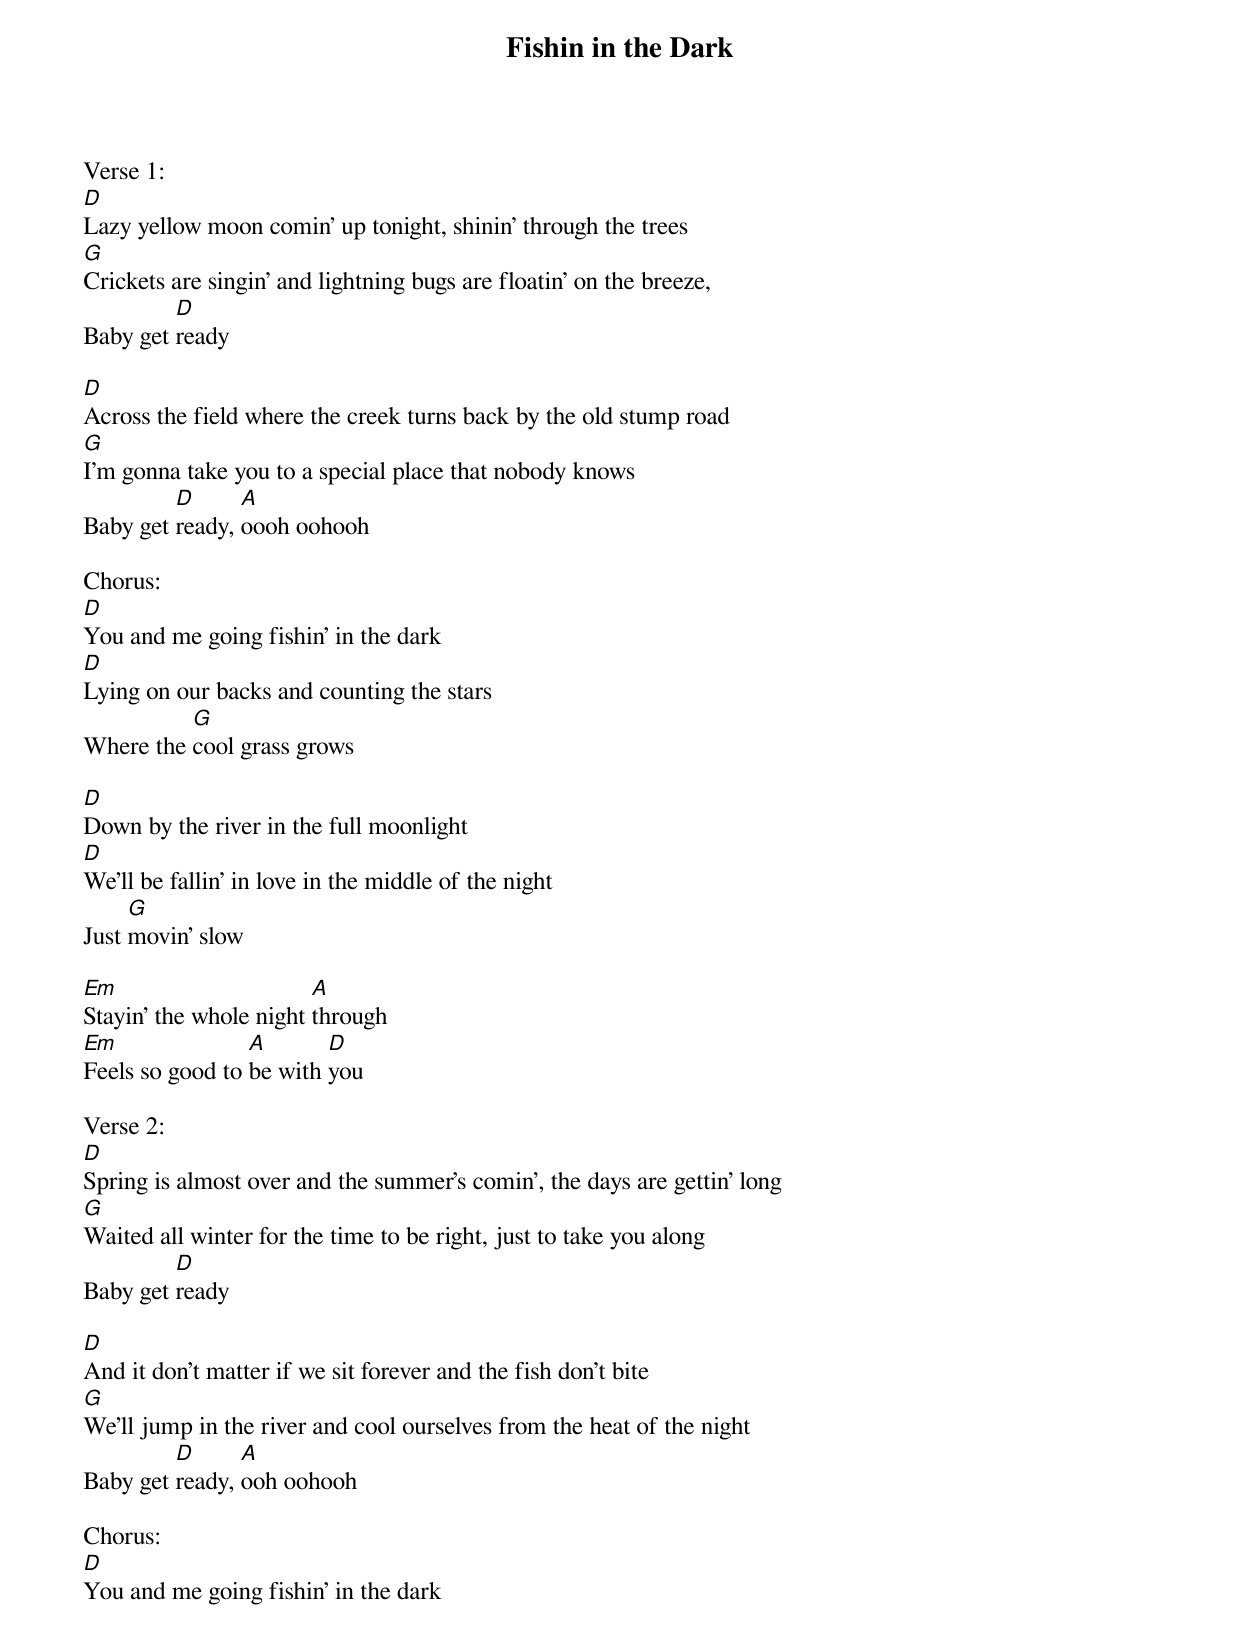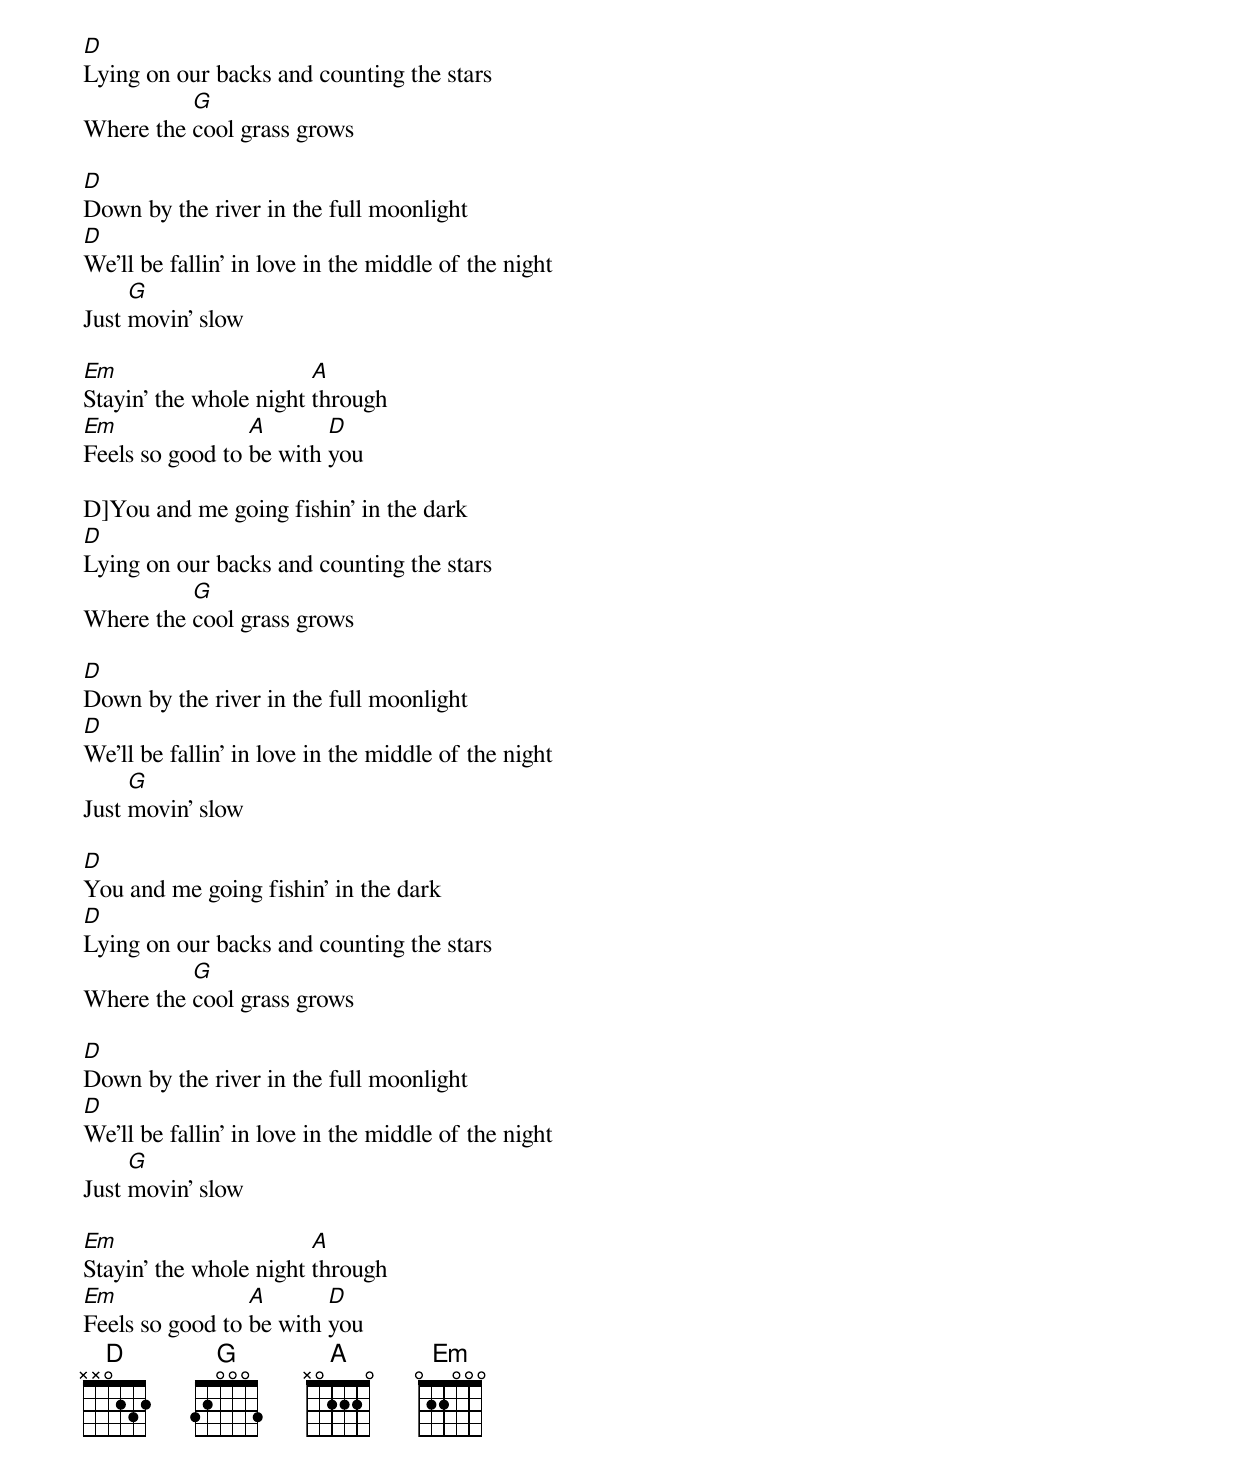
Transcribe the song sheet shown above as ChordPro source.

{title:Fishin in the Dark}
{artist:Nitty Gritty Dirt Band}
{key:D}
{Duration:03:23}
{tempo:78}
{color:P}

Verse 1:
[D]Lazy yellow moon comin' up tonight, shinin' through the trees
[G]Crickets are singin' and lightning bugs are floatin' on the breeze,
Baby get [D]ready

[D]Across the field where the creek turns back by the old stump road
[G]I'm gonna take you to a special place that nobody knows
Baby get [D]ready, [A]oooh oohooh

Chorus:
[D]You and me going fishin' in the dark
[D]Lying on our backs and counting the stars
Where the [G]cool grass grows

[D]Down by the river in the full moonlight
[D]We'll be fallin' in love in the middle of the night
Just [G]movin' slow

[Em]Stayin' the whole night [A]through
[Em]Feels so good to [A]be with [D]you

Verse 2:
[D]Spring is almost over and the summer's comin', the days are gettin' long
[G]Waited all winter for the time to be right, just to take you along
Baby get [D]ready

[D]And it don't matter if we sit forever and the fish don't bite
[G]We'll jump in the river and cool ourselves from the heat of the night
Baby get [D]ready, [A]ooh oohooh

Chorus:
[D]You and me going fishin' in the dark
[D]Lying on our backs and counting the stars
Where the [G]cool grass grows

[D]Down by the river in the full moonlight
[D]We'll be fallin' in love in the middle of the night
Just [G]movin' slow

[Em]Stayin' the whole night [A]through
[Em]Feels so good to [A]be with [D]you

D]You and me going fishin' in the dark
[D]Lying on our backs and counting the stars
Where the [G]cool grass grows

[D]Down by the river in the full moonlight
[D]We'll be fallin' in love in the middle of the night
Just [G]movin' slow

[D]You and me going fishin' in the dark
[D]Lying on our backs and counting the stars
Where the [G]cool grass grows

[D]Down by the river in the full moonlight
[D]We'll be fallin' in love in the middle of the night
Just [G]movin' slow

[Em]Stayin' the whole night [A]through
[Em]Feels so good to [A]be with [D]you
